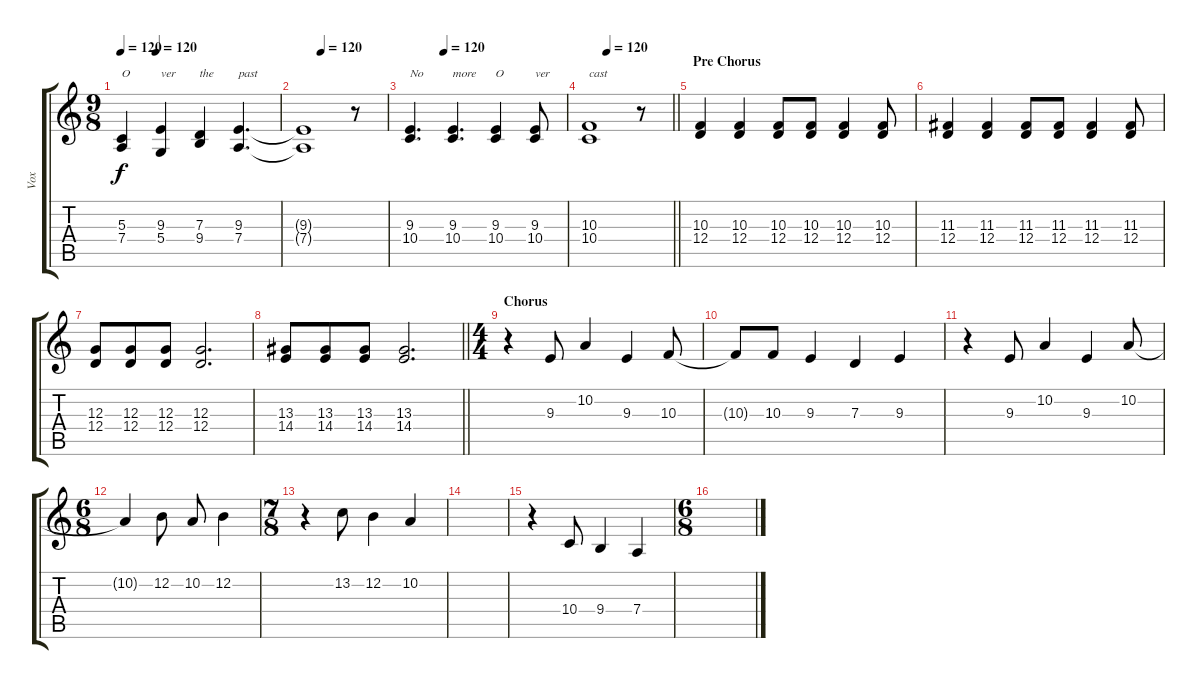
\track ("Vox" "Vox") {instrument flute}
\staff {score tabs}
\tuning (E4 B3 G3 D3 A2 E2) {hide}
\ts (9 8)
\tempo 120
\tempo (120 0.2222222222222222)
\clef g2
\ks c
(5.3 7.4).4{txt "O" dy f} (9.3 5.4).4{txt "ver"} (7.3 9.4).4{txt "the"} (9.3 7.4).4{d txt "past"} |
\tempo (120 0.2222222222222222)
(9.3{t} 7.4{t}).1 r.8 |
\tempo (120 0.2222222222222222)
(9.3 10.4).4{d txt "No"} (9.3 10.4).4{d txt "more"} (9.3 10.4).4{txt "O"} (9.3 10.4).8{txt "ver"} |
\tempo (120 0.2222222222222222)
\barLineRight lightlight
(10.3 10.4).1{txt "cast"} r.8 |
\section ("" "Pre Chorus")
(10.3 12.4).4 (10.3 12.4).4 (10.3 12.4).8 (10.3 12.4).8 (10.3 12.4).4 (10.3 12.4).8 |
(11.3 12.4).4 (11.3 12.4).4 (11.3 12.4).8 (11.3 12.4).8 (11.3 12.4).4 (11.3 12.4).8 |
(12.3 12.4).8 (12.3 12.4).8 (12.3 12.4).8 (12.3 12.4).2{d} |
\barLineRight lightlight
(13.3 14.4).8 (13.3 14.4).8 (13.3 14.4).8 (13.3 14.4).2{d} |
\ts (4 4)
\section ("" "Chorus")
r.4 9.3.8 10.2.4 9.3.4 10.3.8 |
10.3{t}.8 10.3.8 9.3.4 7.3.4 9.3.4 |
r.4 9.3.8 10.2.4 9.3.4 10.2.8 |
\ts (6 8)
10.2{t}.4 12.2.8 10.2.8 12.2.4 |
\ts (7 8)
r.4 13.2.8 12.2.4 10.2.4 |
|
r.4 10.4.8 9.4.4 7.4.4 |
\ts (6 8)
